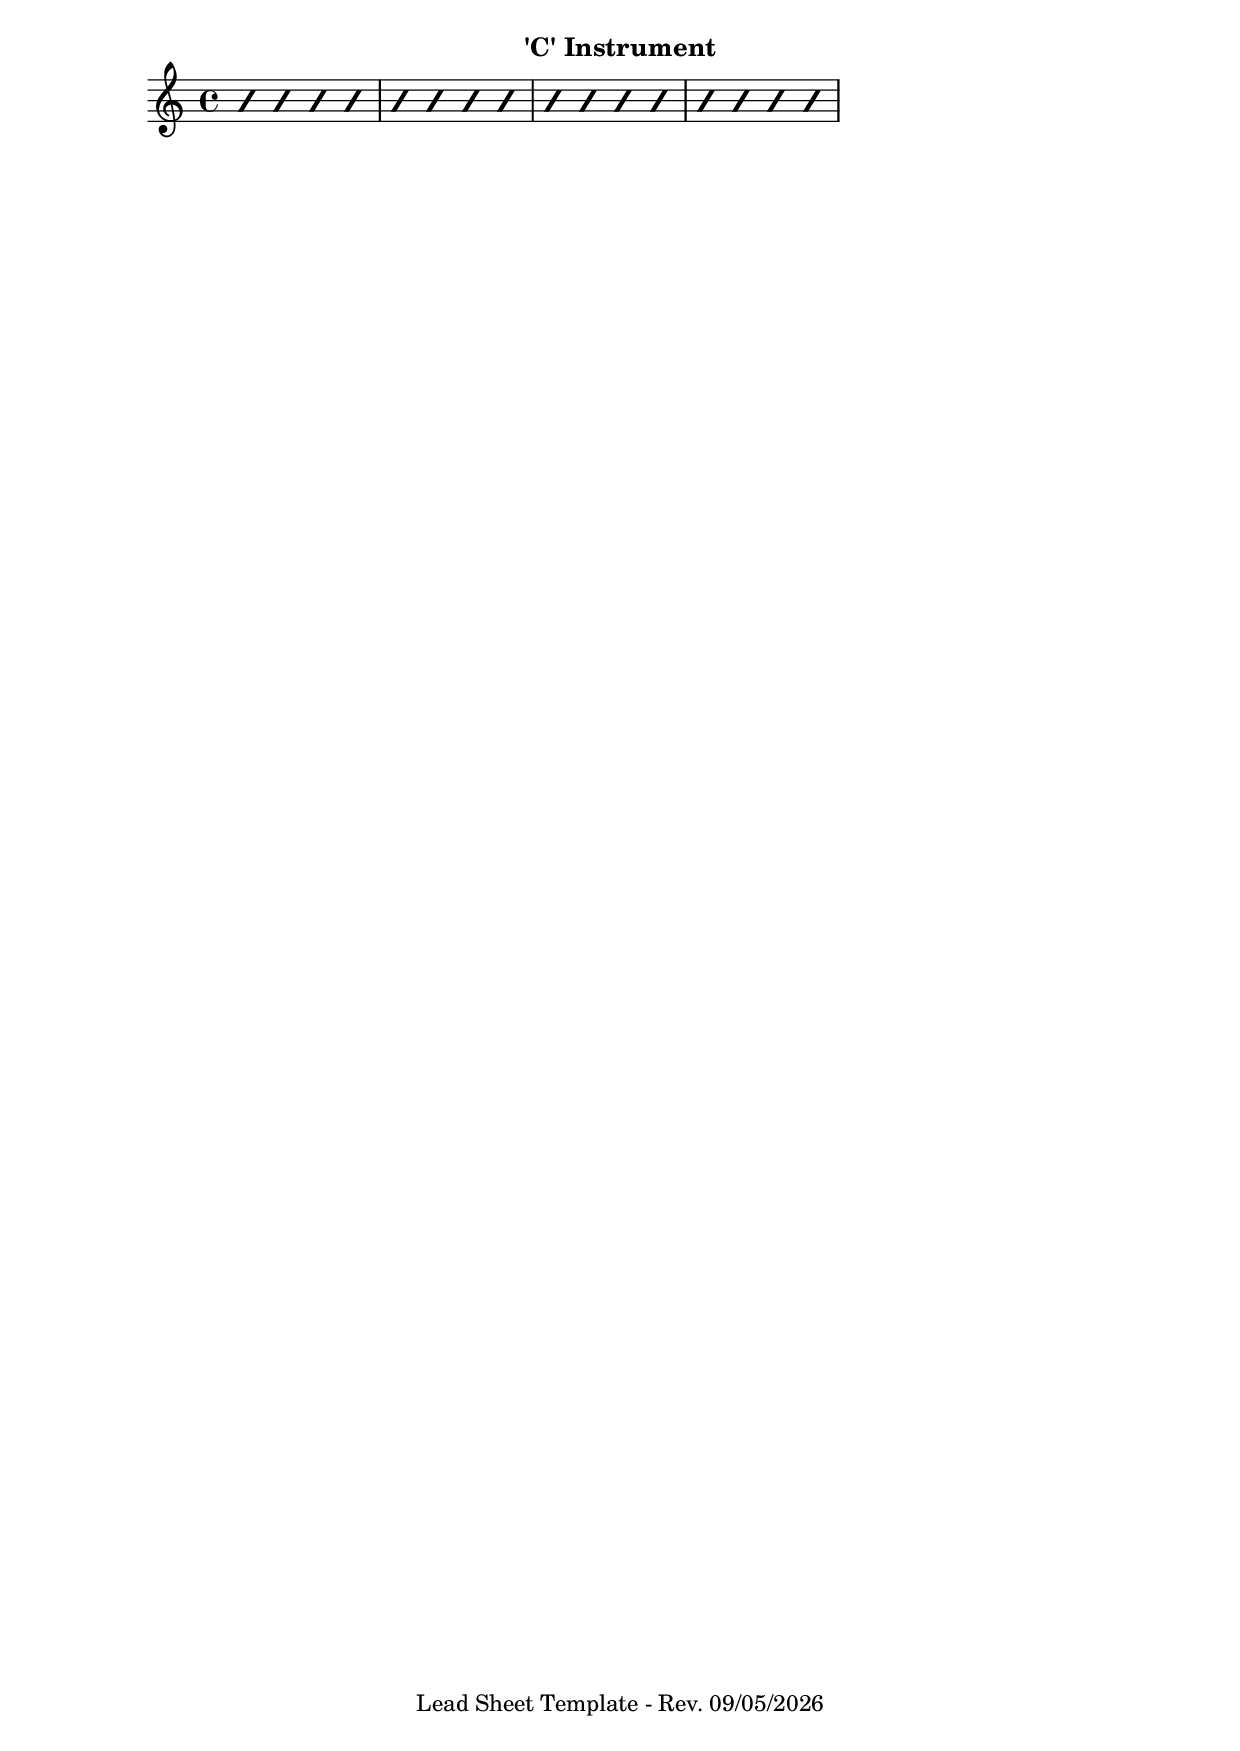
\version "2.19.82"

%%%% Header Section %%%%

%% Title Header %%
\header {
  title			= ""
  subtitle		= ""
  composer		= ""
  instrument		= "'C' Instrument"
  meter			= ""

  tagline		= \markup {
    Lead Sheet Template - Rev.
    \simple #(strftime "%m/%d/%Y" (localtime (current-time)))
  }
}

%% Print Page Numbers on All Pages %%
\paper {
  oddHeaderMarkup = \markup
  \fill-line {
    \on-the-fly #not-first-page
    \fromproperty #'header:title
    " "
    \on-the-fly #print-page-number-check-first
    \fromproperty #'page:page-number-string
  }

  evenHeaderMarkup = \markup
  \fill-line {
    \on-the-fly #print-page-number-check-first
    \fromproperty #'page:page-number-string
    " "
    \fromproperty #'header:title
  }
}

%% Overrides for Stem Transparency %%
stemOff = { \override Staff.Stem #'transparent = ##t }
stemOn = { \override Staff.Stem #'transparent = ##f }

%% Copy/paste/edit this line to add various markings %%
% s1*0^\markup { \musicglyph #"scripts.segno" \box "Chorus" }

%%%% Variable Section %%%%

  %% Intro %%

    intro = \relative bes' {
      \improvisationOn \stemOff
      bes4 bes bes bes	| bes bes bes bes	| bes bes bes bes	| bes bes bes bes
      \improvisationOff \stemOn
    }
    
    introChanges = { \chordmode {
    
    } }
    
    %% Verse One %%
    
    verseOne = \relative bes' { 
    
    }

    verseOneLyric = \lyricmode {
    
    }
    
    verseOneChanges = { \chordmode {
    
    } }
    
    %% Chorus One %%

    chorusOne = \relative bes' { 

    }

    chorusOneLyric = \lyricmode {
    
    }
    
    chorusOneChanges = { \chordmode {
    
    } }
    
    %%%% Score Section %%%%

\score {
<<

  \new ChordNames
  <<
    { \set chordChanges = ##t
      \introChanges
      \verseOneChanges
      \chorusOneChanges
    } 
  >>

  \new Voice = "song" \with { \consists "Pitch_squash_engraver" }
  <<
    %\tempo 4 = 120
    \key c \major
    \time 4/4
    {
      \intro
      \new Voice = "lead" {
        \verseOne
        \chorusOne
      }
    }
  >>

  \new Lyrics \lyricsto "lead"
  <<
    {
      \verseOneLyric
      \chorusOneLyric
    }
  >>

>>

  \layout {
  }

}
